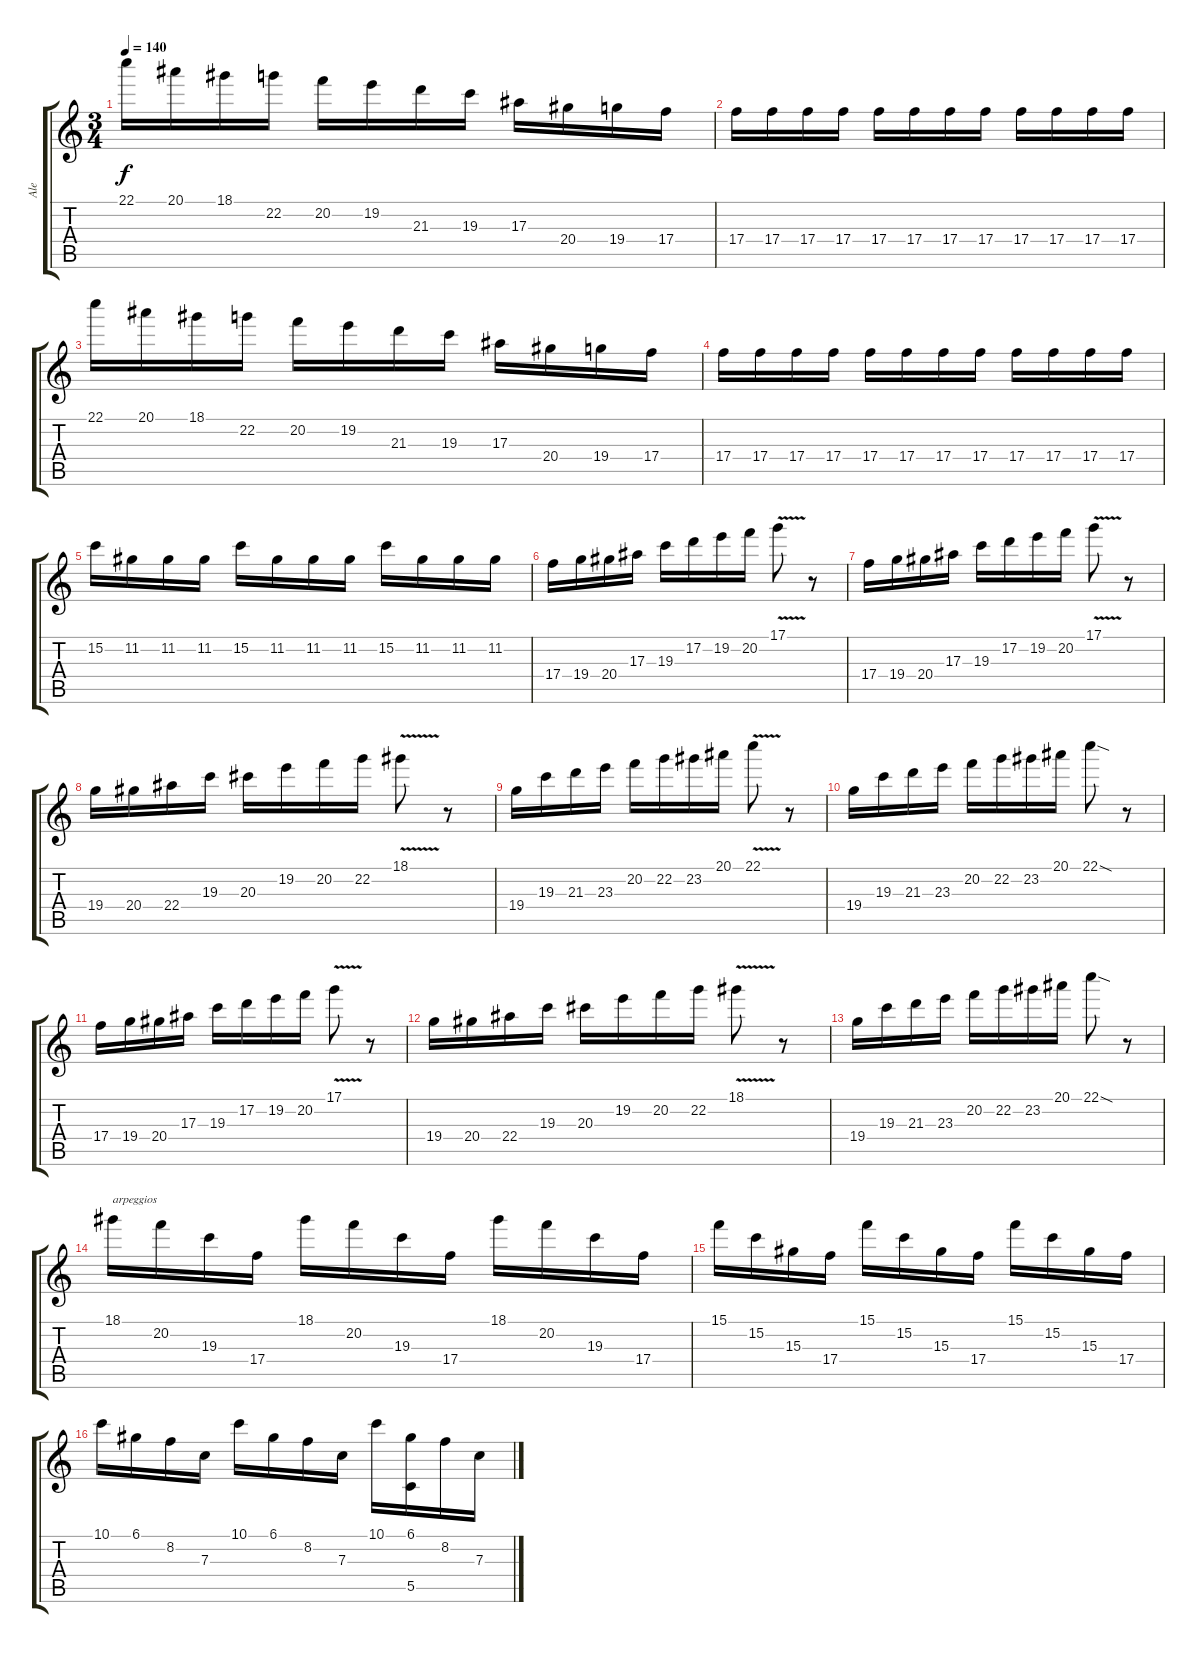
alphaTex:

\track ("Ale" "Ale") {instrument overdrivenguitar}
\staff {score tabs}
\tuning (D4 A3 F3 C3 G2 D2) {hide}
\ts (3 4)
\tempo 140
\clef g2
\ks c
22.1.16{dy f} 20.1.16 18.1.16 22.2.16 20.2.16 19.2.16 21.3.16 19.3.16 17.3.16 20.4.16 19.4.16 17.4.16 |
17.4.16 17.4.16 17.4.16 17.4.16 17.4.16 17.4.16 17.4.16 17.4.16 17.4.16 17.4.16 17.4.16 17.4.16 |
22.1.16 20.1.16 18.1.16 22.2.16 20.2.16 19.2.16 21.3.16 19.3.16 17.3.16 20.4.16 19.4.16 17.4.16 |
17.4.16 17.4.16 17.4.16 17.4.16 17.4.16 17.4.16 17.4.16 17.4.16 17.4.16 17.4.16 17.4.16 17.4.16 |
15.2.16 11.2.16 11.2.16 11.2.16 15.2.16 11.2.16 11.2.16 11.2.16 15.2.16 11.2.16 11.2.16 11.2.16 |
17.4.16 19.4.16 20.4.16 17.3.16 19.3.16 17.2.16 19.2.16 20.2.16 17.1{v}.8 r.8 |
17.4.16 19.4.16 20.4.16 17.3.16 19.3.16 17.2.16 19.2.16 20.2.16 17.1{v}.8 r.8 |
19.4.16 20.4.16 22.4.16 19.3.16 20.3.16 19.2.16 20.2.16 22.2.16 18.1{v}.8 r.8 |
19.4.16 19.3.16 21.3.16 23.3.16 20.2.16 22.2.16 23.2.16 20.1.16 22.1{v}.8 r.8 |
19.4.16 19.3.16 21.3.16 23.3.16 20.2.16 22.2.16 23.2.16 20.1.16 22.1{sod}.8 r.8 |
17.4.16 19.4.16 20.4.16 17.3.16 19.3.16 17.2.16 19.2.16 20.2.16 17.1{v}.8 r.8 |
19.4.16 20.4.16 22.4.16 19.3.16 20.3.16 19.2.16 20.2.16 22.2.16 18.1{v}.8 r.8 |
19.4.16 19.3.16 21.3.16 23.3.16 20.2.16 22.2.16 23.2.16 20.1.16 22.1{sod}.8 r.8 |
18.1.16{txt "arpeggios"} 20.2.16 19.3.16 17.4.16 18.1.16 20.2.16 19.3.16 17.4.16 18.1.16 20.2.16 19.3.16 17.4.16 |
15.1.16 15.2.16 15.3.16 17.4.16 15.1.16 15.2.16 15.3.16 17.4.16 15.1.16 15.2.16 15.3.16 17.4.16 |
10.1.16 6.1.16 8.2.16 7.3.16 10.1.16 6.1.16 8.2.16 7.3.16 10.1.16 (6.1 5.5).16 8.2.16 7.3.16
